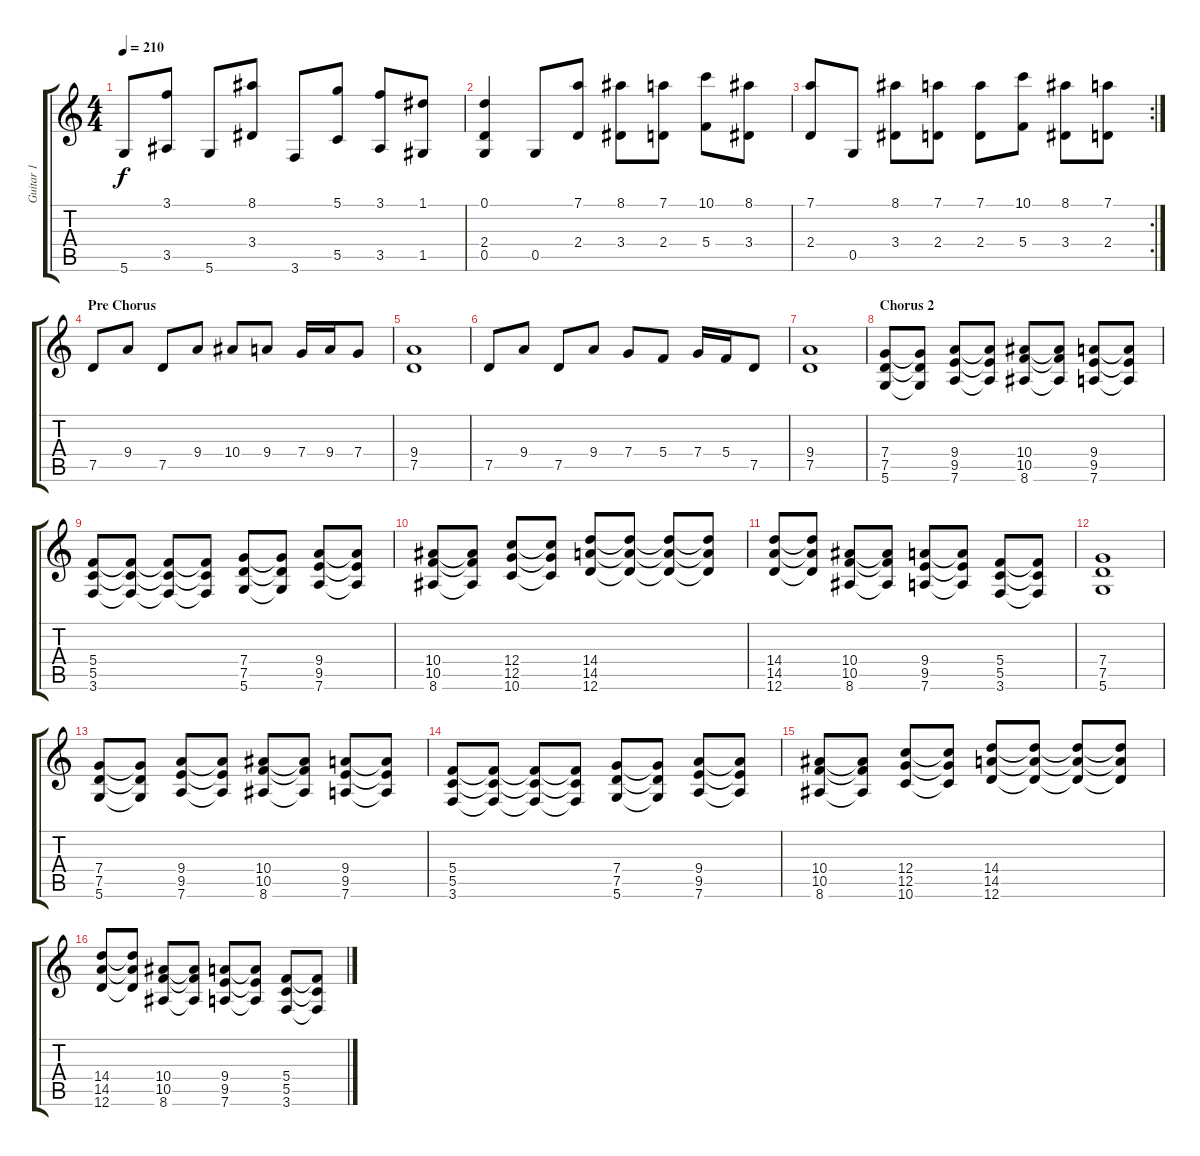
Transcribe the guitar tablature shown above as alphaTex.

\track ("Guitar 1" "Guitar 1") {instrument distortionguitar}
\staff {score tabs}
\tuning (D4 A3 F3 C3 G2 D2) {hide}
\ts (4 4)
\tempo 210
\clef g2
\ks c
5.6.8{dy f} (3.1 3.5).8 5.6.8 (8.1 3.4).8 3.6.8 (5.1 5.5).8 (3.1 3.5).8 (1.1 1.5).8 |
(0.1 2.4 0.5).4 0.5.8 (7.1 2.4).8 (8.1 3.4).8 (7.1 2.4).8 (10.1 5.4).8 (8.1 3.4).8 |
\rc 2
(7.1 2.4).8 0.5.8 (8.1 3.4).8 (7.1 2.4).8 (7.1 2.4).8 (10.1 5.4).8 (8.1 3.4).8 (7.1 2.4).8 |
\section ("" "Pre Chorus")
7.5.8 9.4.8 7.5.8 9.4.8 10.4.8 9.4.8 7.4.16 9.4.16 7.4.8 |
(9.4 7.5).1 |
7.5.8 9.4.8 7.5.8 9.4.8 7.4.8 5.4.8 7.4.16 5.4.16 7.5.8 |
(9.4 7.5).1 |
\section ("" "Chorus 2")
(7.4 7.5 5.6).8 (7.4{t} 7.5{t} 5.6{t}).8 (9.4 9.5 7.6).8 (9.4{t} 9.5{t} 7.6{t}).8 (10.4 10.5 8.6).8 (10.4{t} 10.5{t} 8.6{t}).8 (9.4 9.5 7.6).8 (9.4{t} 9.5{t} 7.6{t}).8 |
(5.4 5.5 3.6).8 (5.4{t} 5.5{t} 3.6{t}).8 (5.4{t} 5.5{t} 3.6{t}).8 (5.4{t} 5.5{t} 3.6{t}).8 (7.4 7.5 5.6).8 (7.4{t} 7.5{t} 5.6{t}).8 (9.4 9.5 7.6).8 (9.4{t} 9.5{t} 7.6{t}).8 |
(10.4 10.5 8.6).8 (10.4{t} 10.5{t} 8.6{t}).8 (12.4 12.5 10.6).8 (12.4{t} 12.5{t} 10.6{t}).8 (14.4 14.5 12.6).8 (14.4{t} 14.5{t} 12.6{t}).8 (14.4{t} 14.5{t} 12.6{t}).8 (14.4{t} 14.5{t} 12.6{t}).8 |
(14.4 14.5 12.6).8 (14.4{t} 14.5{t} 12.6{t}).8 (10.4 10.5 8.6).8 (10.4{t} 10.5{t} 8.6{t}).8 (9.4 9.5 7.6).8 (9.4{t} 9.5{t} 7.6{t}).8 (5.4 5.5 3.6).8 (5.4{t} 5.5{t} 3.6{t}).8 |
(7.4 7.5 5.6).1 |
(7.4 7.5 5.6).8 (7.4{t} 7.5{t} 5.6{t}).8 (9.4 9.5 7.6).8 (9.4{t} 9.5{t} 7.6{t}).8 (10.4 10.5 8.6).8 (10.4{t} 10.5{t} 8.6{t}).8 (9.4 9.5 7.6).8 (9.4{t} 9.5{t} 7.6{t}).8 |
(5.4 5.5 3.6).8 (5.4{t} 5.5{t} 3.6{t}).8 (5.4{t} 5.5{t} 3.6{t}).8 (5.4{t} 5.5{t} 3.6{t}).8 (7.4 7.5 5.6).8 (7.4{t} 7.5{t} 5.6{t}).8 (9.4 9.5 7.6).8 (9.4{t} 9.5{t} 7.6{t}).8 |
(10.4 10.5 8.6).8 (10.4{t} 10.5{t} 8.6{t}).8 (12.4 12.5 10.6).8 (12.4{t} 12.5{t} 10.6{t}).8 (14.4 14.5 12.6).8 (14.4{t} 14.5{t} 12.6{t}).8 (14.4{t} 14.5{t} 12.6{t}).8 (14.4{t} 14.5{t} 12.6{t}).8 |
(14.4 14.5 12.6).8 (14.4{t} 14.5{t} 12.6{t}).8 (10.4 10.5 8.6).8 (10.4{t} 10.5{t} 8.6{t}).8 (9.4 9.5 7.6).8 (9.4{t} 9.5{t} 7.6{t}).8 (5.4 5.5 3.6).8 (5.4{t} 5.5{t} 3.6{t}).8
